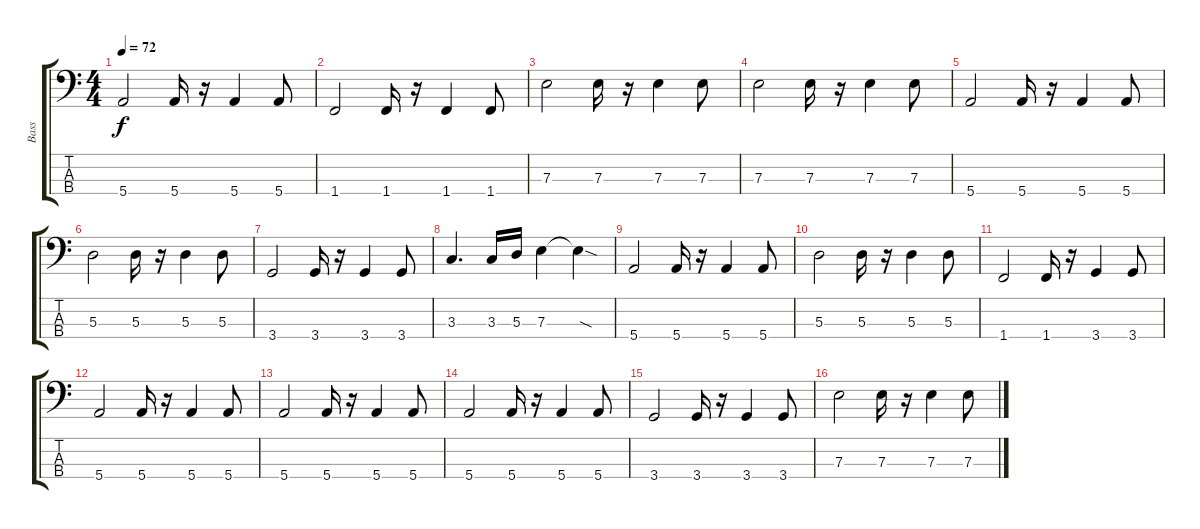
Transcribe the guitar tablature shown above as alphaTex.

\track ("Bass" "Bass") {instrument electricbassfinger}
\staff {score tabs}
\tuning (G2 D2 A1 E1) {hide}
\ts (4 4)
\tempo 72
\clef f4
\ks c
5.4.2{dy f} 5.4.16 r.16 5.4.4 5.4.8 |
1.4.2 1.4.16 r.16 1.4.4 1.4.8 |
7.3.2 7.3.16 r.16 7.3.4 7.3.8 |
7.3.2 7.3.16 r.16 7.3.4 7.3.8 |
5.4.2 5.4.16 r.16 5.4.4 5.4.8 |
5.3.2 5.3.16 r.16 5.3.4 5.3.8 |
3.4.2 3.4.16 r.16 3.4.4 3.4.8 |
3.3.4{d} 3.3.16 5.3.16 7.3.4 7.3{sod t}.4 |
5.4.2 5.4.16 r.16 5.4.4 5.4.8 |
5.3.2 5.3.16 r.16 5.3.4 5.3.8 |
1.4.2 1.4.16 r.16 3.4.4 3.4.8 |
5.4.2 5.4.16 r.16 5.4.4 5.4.8 |
5.4.2 5.4.16 r.16 5.4.4 5.4.8 |
5.4.2 5.4.16 r.16 5.4.4 5.4.8 |
3.4.2 3.4.16 r.16 3.4.4 3.4.8 |
7.3.2 7.3.16 r.16 7.3.4 7.3.8
